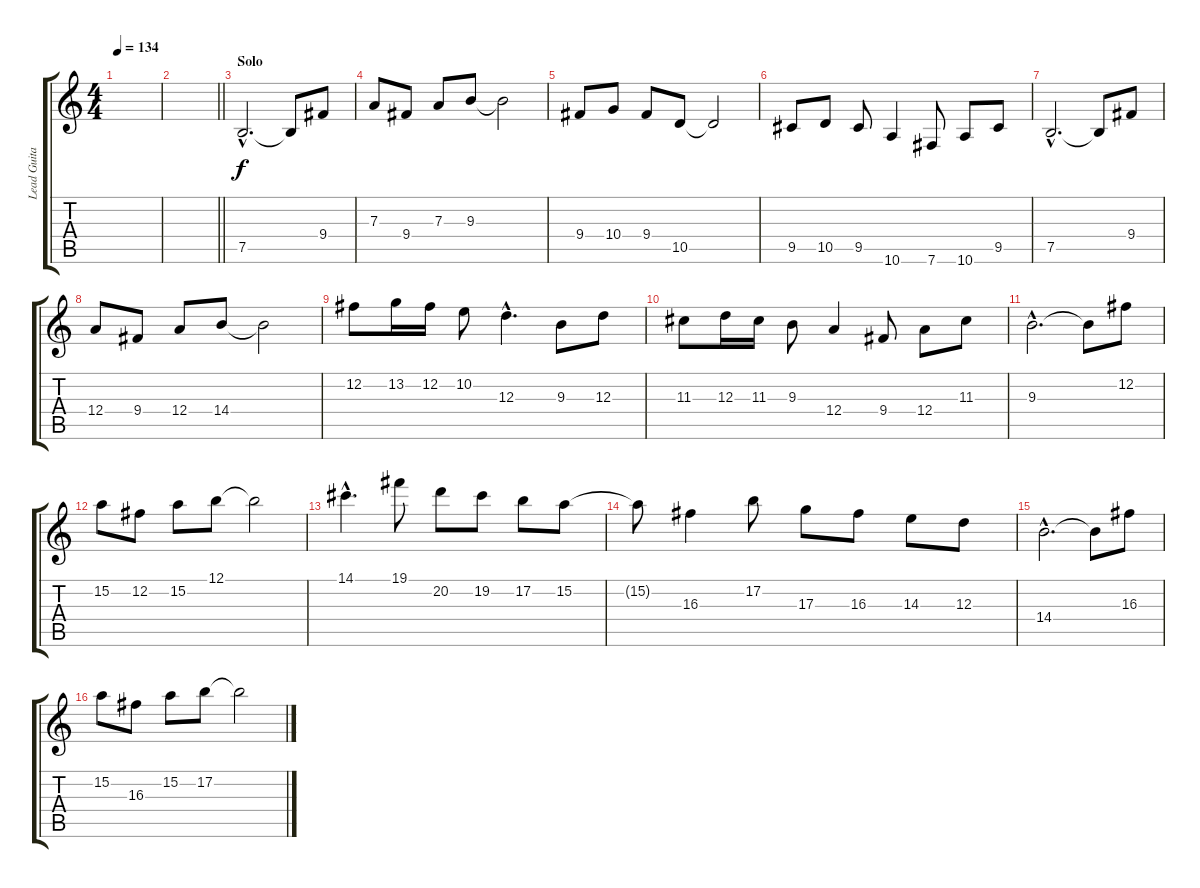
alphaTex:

\track ("Lead Guitar" "Lead Guita") {instrument distortionguitar}
\staff {score tabs}
\tuning (B3 Gb3 D3 A2 E2 B1) {hide}
\ts (4 4)
\tempo 134
\clef g2
\ks c
|
\barLineRight lightlight
|
\section ("" "Solo")
7.5{hac}.2{d volume 16} 7.5{t}.8 9.4.8 |
7.3.8 9.4.8 7.3.8 9.3.8 9.3{t}.2 |
9.4.8 10.4.8 9.4.8 10.5.8 10.5{t}.2 |
9.5.8 10.5.8 9.5.8 10.6.4 7.6.8 10.6.8 9.5.8 |
7.5{hac}.2{d} 7.5{t}.8 9.4.8 |
12.4.8 9.4.8 12.4.8 14.4.8 14.4{t}.2 |
12.2.8 13.2.16 12.2.16 10.2.8 12.3{hac}.4{d} 9.3.8 12.3.8 |
11.3.8 12.3.16 11.3.16 9.3.8 12.4.4 9.4.8 12.4.8 11.3.8 |
9.3{hac}.2{d} 9.3{t}.8 12.2.8 |
15.2.8 12.2.8 15.2.8 12.1.8 12.1{t}.2 |
14.1{hac}.4{d} 19.1.8 20.2.8 19.2.8 17.2.8 15.2.8 |
15.2{t}.8 16.3.4 17.2.8 17.3.8 16.3.8 14.3.8 12.3.8 |
14.4{hac}.2{d} 14.4{t}.8 16.3.8 |
15.2.8 16.3.8 15.2.8 17.2.8 17.2{t}.2
